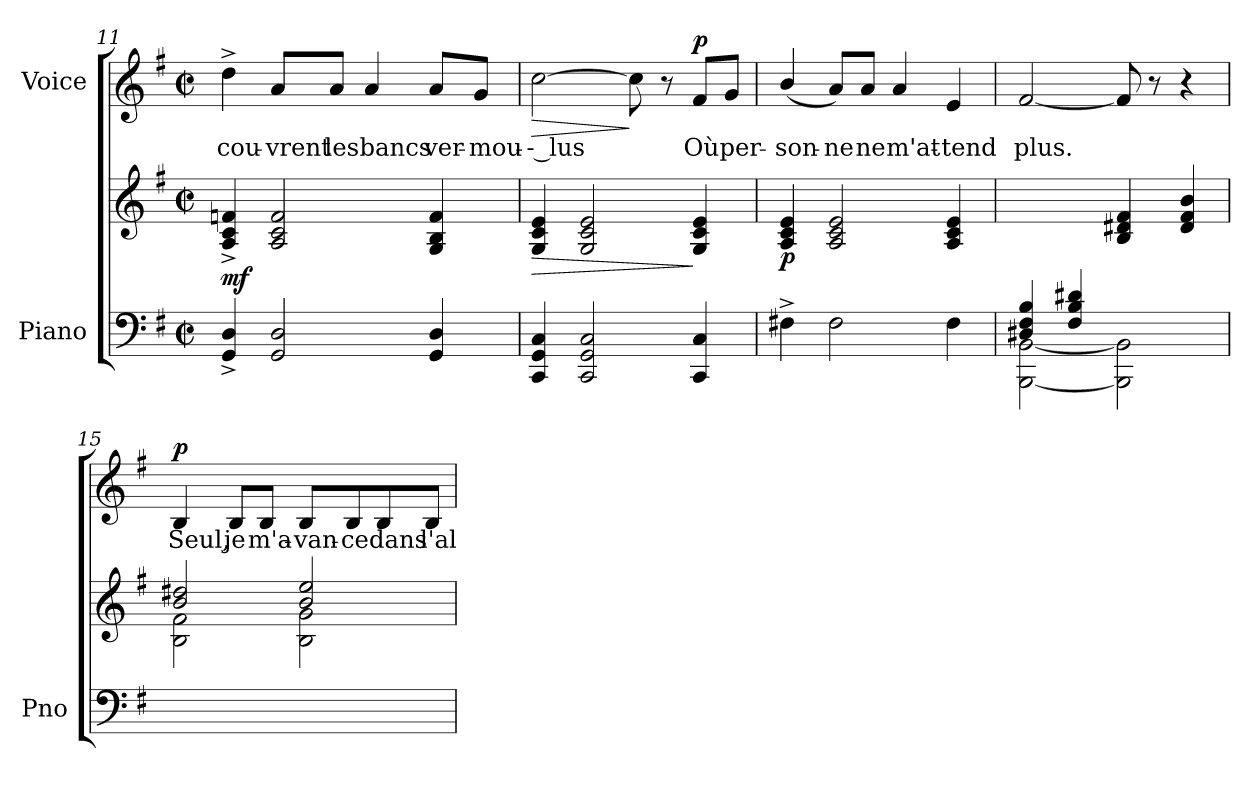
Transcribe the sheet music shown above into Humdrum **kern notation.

**kern	**kern	**dynam	**kern	**text	**dynam
*part2	*part2	*part2	*part1	*part1	*part1
*staff3	*staff2	*staff2/3	*staff1	*staff1	*staff1
*I"Piano	*	*	*I"Voice	*	*
*I'Pno	*	*	*	*	*
*clefF4	*clefG2	*	*clefG2	*	*
*k[f#]	*k[f#]	*	*k[f#]	*	*
*M2/2	*M2/2	*	*M2/2	*	*
*met(c|)	*met(c|)	*	*met(c|)	*	*
=11	=11	=11	=11	=11	=11
!	!	!LO:DY:b	!	!LO:LY:b	!
4GG/^ 4D/^	4A/^ 4c/^ 4fn/^	mf	4dd^\	cou-	.
!	!	!	!	!LO:LY:b	!
2GG/ 2D/	2A/ 2c/ 2f/	.	8a/L	-vrent	.
!	!	!	!	!LO:LY:b	!
.	.	.	8a/J	les	.
!	!	!	!	!LO:LY:b	!
.	.	.	4a/	bancs	.
!	!	!	!	!LO:LY:b	!
4GG/ 4D/	4G/ 4B/ 4f/	.	8a/L	ver-	.
!	!	!	!	!LO:LY:b	!
.	.	.	8g/J	-mou-	.
!!LO:LB:g=z
=12	=12	=12	=12	=12	=12
!	!	!LO:HP:b	!	!LO:LY:b	!LO:HP:b
4CC/ 4GG/ 4C/	4G/ 4c/ 4e/	>	[2cc\	-- lus	>
2CC/ 2GG/ 2C/	2G/ 2c/ 2e/	.	.	.	.
.	.	.	8cc\]	.	]
.	.	.	8r	.	.
!	!	!	!	!LO:LY:b	!LO:DY:a
4CC/ 4C/	4G/ 4c/ 4e/	]	8f#/L	Où	p
!	!	!	!	!LO:LY:b	!
.	.	.	8g/J	per-	.
=13	=13	=13	=13	=13	=13
!	!	!LO:DY:b	!	!LO:LY:b	!
4F#X^\	4A/ 4c/ 4e/	p	(4b/	-son-	.
!	!	!	!	!LO:LY:b	!
2F#\	2A/ 2c/ 2e/	.	8a/L)	-ne	.
!	!	!	!	!LO:LY:b	!
.	.	.	8a/J	ne	.
!	!	!	!	!LO:LY:b	!
.	.	.	4a/	m'at-	.
!	!	!	!	!LO:LY:b	!
4F#\	4A/ 4c/ 4e/	.	4e/	-tend	.
=14	=14	=14	=14	=14	=14
*^	*	*	*	*	*
!	!	!	!	!	!LO:LY:b	!
(>4D#X/ 4F#/ 4B/	[2BBB\ [<2BB\	2ryy	.	[2f#/	plus.	.
4F#/ 4B/ 4d#X/	.	.	.	.	.	.
2ryy	2BBB\] 2BB\]	4B/ 4d#X/ 4f#/	.	8f#/]	.	.
.	.	.	.	8r	.	.
.	.	4d#/ 4f#/ 4b/)	.	4r	.	.
*v	*v	*	*	*	*	*
!!LO:LB:g=z
=15	=15	=15	=15	=15	=15
*	*^	*	*	*	*
!	!	!	!	!	!LO:LY:b	!LO:DY:a
1ryy	2b/ 2dd#X/	2B\ 2f#\	.	4B/	Seul,	p
!	!	!	!	!	!LO:LY:b	!
.	.	.	.	8B/L	je	.
!	!	!	!	!	!LO:LY:b	!
.	.	.	.	8B/J	m'a-	.
!	!	!	!	!	!LO:LY:b	!
.	2b/ 2ee/	2B\ 2g\	.	8B/L	-van-	.
!	!	!	!	!	!LO:LY:b	!
.	.	.	.	8B/	-ce	.
!	!	!	!	!	!LO:LY:b	!
.	.	.	.	8B/	dans	.
!	!	!	!	!	!LO:LY:b	!
.	.	.	.	8B/J	l'al-	.
*	*v	*v	*	*	*	*
=	=	=	=	=	=
*-	*-	*-	*-	*-	*-
